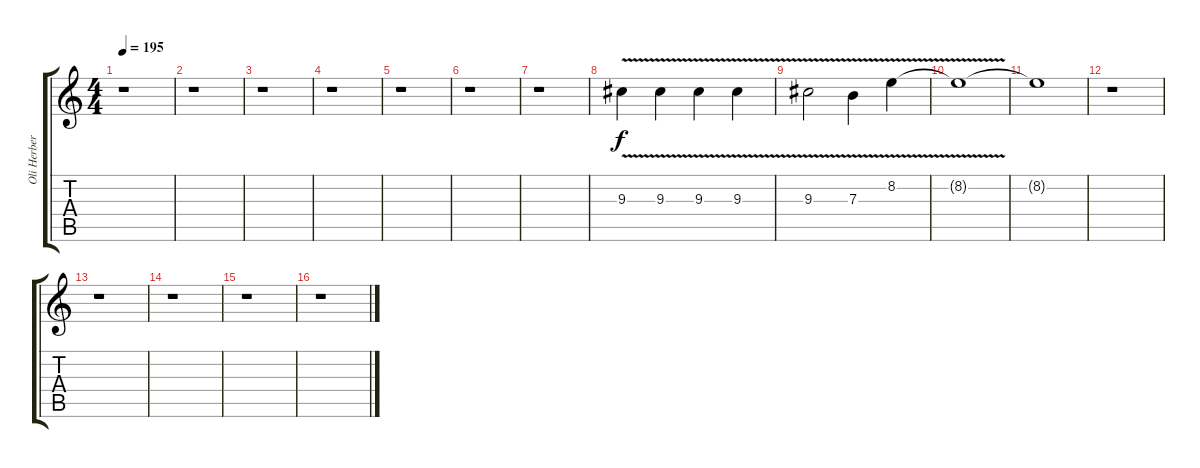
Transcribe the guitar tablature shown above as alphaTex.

\track ("Oli Herbert" "Oli Herber") {instrument distortionguitar}
\staff {score tabs}
\tuning (Db4 Ab3 E3 B2 Gb2 Db2) {hide}
\ts (4 4)
\tempo 195
\clef g2
\ks c
r.1{dy f} |
r.1 |
r.1 |
r.1 |
r.1 |
r.1 |
r.1 |
9.3{v}.4{volume 9} 9.3{v}.4 9.3{v}.4 9.3{v}.4 |
9.3{v}.2 7.3{v}.4 8.2{v}.4 |
8.2{t}.1 |
8.2{t}.1 |
r.1 |
r.1 |
r.1 |
r.1 |
r.1
